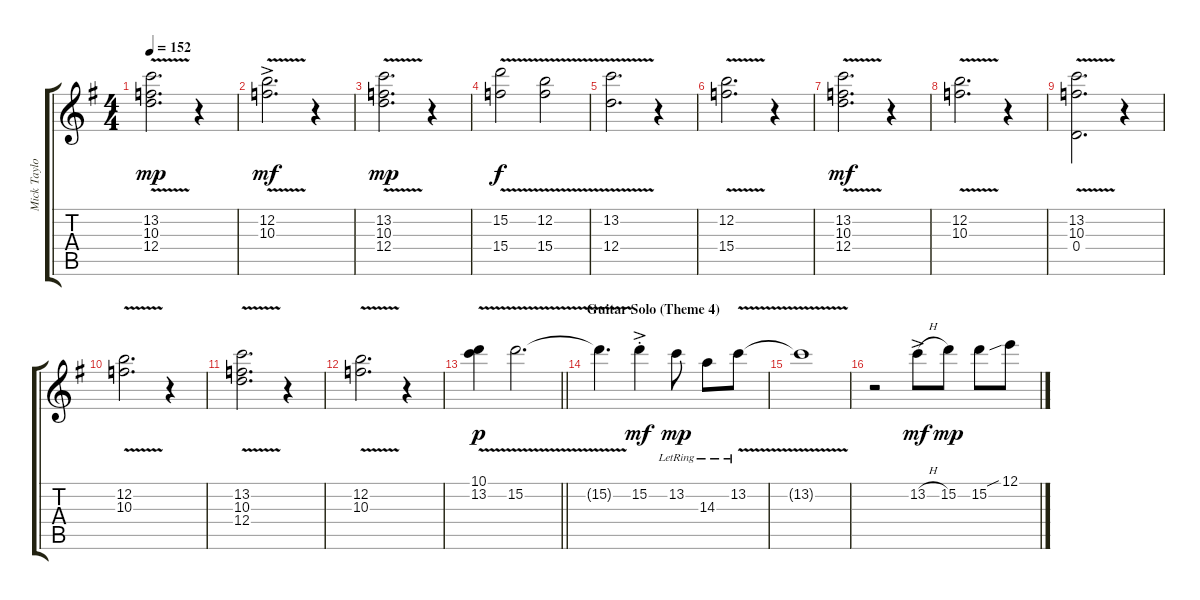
\track ("Mick Taylor" "Mick Taylo") {instrument electricguitarjazz}
\staff {score tabs}
\tuning (E4 B3 G3 D3 A2 E2) {hide}
\ts (4 4)
\tempo 152
\clef g2
\ks g
(13.2{v} 10.3{v} 12.4{v}).2{d dy mp} r.4 |
(12.2{v ac} 10.3{v ac}).2{d dy mf} r.4 |
(13.2{v} 10.3{v} 12.4{v}).2{d dy mp} r.4 |
(15.2{v} 15.4{v}).2{dy f} (12.2{v} 15.4{v}).2 |
(13.2{v} 12.4{v}).2{d} r.4 |
(12.2{v} 15.4{v}).2{d} r.4 |
(13.2{v} 10.3{v} 12.4{v}).2{d dy mf} r.4 |
(12.2{v} 10.3{v}).2{d} r.4 |
(13.2{v} 10.3{v} 0.4{v}).2{d} r.4 |
(12.2{v} 10.3{v}).2{d} r.4 |
(13.2{v} 10.3{v} 12.4{v}).2{d} r.4 |
(12.2{v} 10.3{v}).2{d} r.4 |
\barLineRight lightlight
(10.1{v} 13.2{v}).4{dy p} 15.2{v}.2{d} |
\section ("" "Guitar Solo (Theme 4)")
15.2{v t}.4{d} 15.2{ac st}.4{dy mf} 13.2{lr}.8{dy mp} 14.3{lr}.8 13.2{v lr}.8 |
13.2{v t}.1 |
r.2 13.2{h ac}.8{dy mf} 15.2.8{dy mp} 15.2.8 12.1{sib}.8
